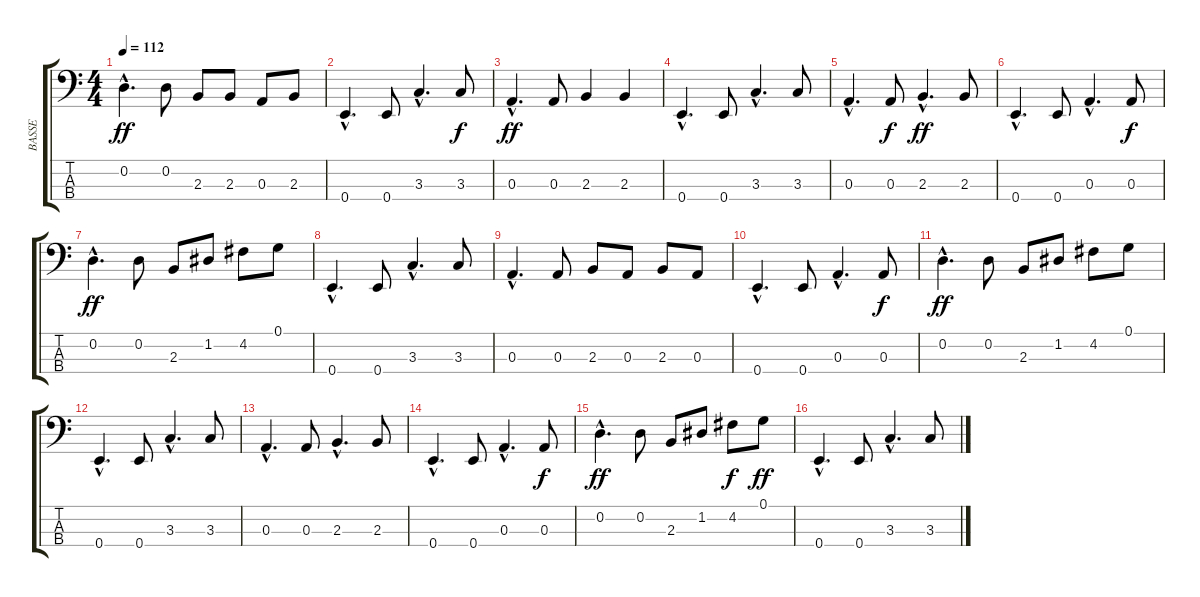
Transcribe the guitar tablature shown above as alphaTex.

\track ("BASSE" "BASSE") {instrument electricbassfinger}
\staff {score tabs}
\tuning (G2 D2 A1 E1) {hide}
\ts (4 4)
\tempo 112
\clef f4
\ks c
0.2{hac}.4{d dy ff} 0.2.8 2.3.8 2.3.8 0.3.8 2.3.8 |
0.4{hac}.4{d} 0.4.8 3.3{hac}.4{d} 3.3.8{dy f} |
0.3{hac}.4{d dy ff} 0.3.8 2.3.4 2.3.4 |
0.4{hac}.4{d} 0.4.8 3.3{hac}.4{d} 3.3.8 |
0.3{hac}.4{d} 0.3.8{dy f} 2.3{hac}.4{d dy ff} 2.3.8 |
0.4{hac}.4{d} 0.4.8 0.3{hac}.4{d} 0.3.8{dy f} |
0.2{hac}.4{d dy ff} 0.2.8 2.3.8 1.2.8 4.2.8 0.1.8 |
0.4{hac}.4{d} 0.4.8 3.3{hac}.4{d} 3.3.8 |
0.3{hac}.4{d} 0.3.8 2.3.8 0.3.8 2.3.8 0.3.8 |
0.4{hac}.4{d} 0.4.8 0.3{hac}.4{d} 0.3.8{dy f} |
0.2{hac}.4{d dy ff} 0.2.8 2.3.8 1.2.8 4.2.8 0.1.8 |
0.4{hac}.4{d} 0.4.8 3.3{hac}.4{d} 3.3.8 |
0.3{hac}.4{d} 0.3.8 2.3{hac}.4{d} 2.3.8 |
0.4{hac}.4{d} 0.4.8 0.3{hac}.4{d} 0.3.8{dy f} |
0.2{hac}.4{d dy ff} 0.2.8 2.3.8 1.2.8 4.2.8{dy f} 0.1.8{dy ff} |
0.4{hac}.4{d} 0.4.8 3.3{hac}.4{d} 3.3.8
